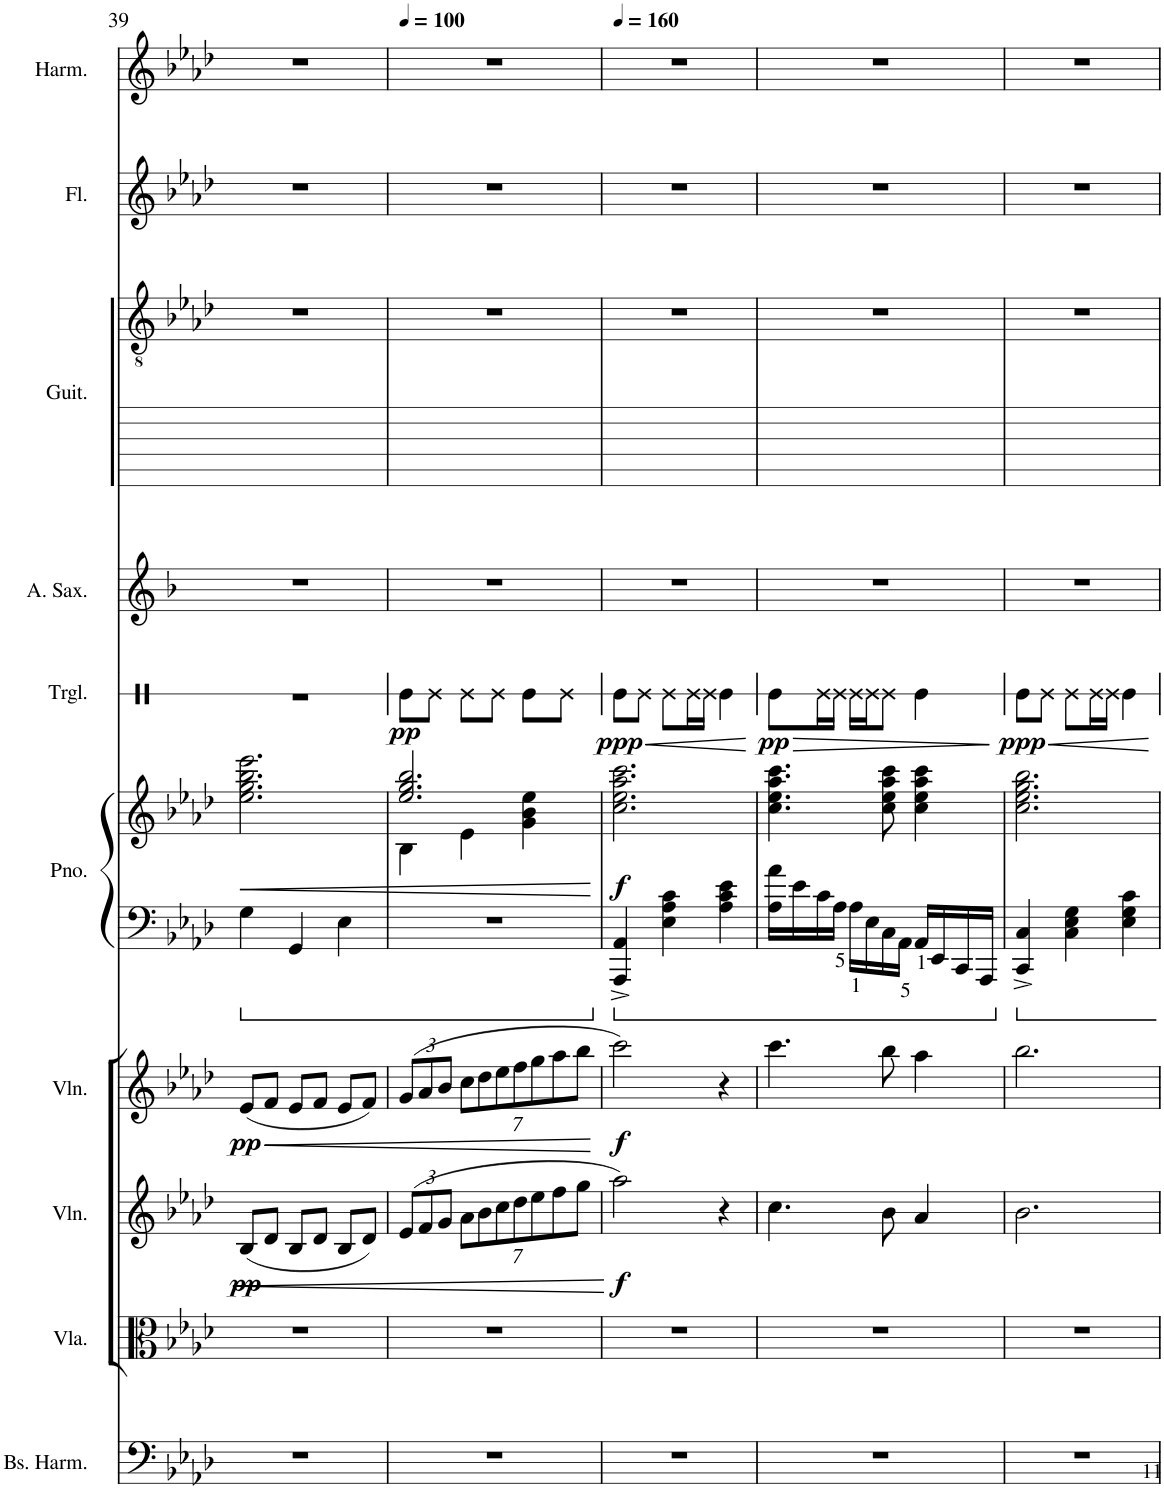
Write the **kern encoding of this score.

**kern	**kern	**kern	**dynam	**kern	**dynam	**kern	**kern	**dynam	**kern	**dynam	**kern	**kern	**kern	**kern	**kern
*part10	*part9	*part8	*part8	*part7	*part7	*part6	*part6	*part6	*part5	*part5	*part4	*part3	*part3	*part2	*part1
*staff12	*staff11	*staff10	*staff10	*staff9	*staff9	*staff8	*staff7	*staff7/8	*staff6	*staff6	*staff5	*staff4	*staff3	*staff2	*staff1
*I"Bass Harmonica	*I"Viola	*I"Violin	*	*I"Violin	*	*I"Piano	*	*	*I"Triangle	*	*I"Alto Saxophone	*I"Guitar	*	*I"Flute	*I"Harmonica
*I'Bs. Harm.	*I'Vla.	*I'Vln.	*	*I'Vln.	*	*I'Pno.	*	*	*I'Trgl.	*	*I'A. Sax.	*I'Guit.	*	*I'Fl.	*I'Harm.
!!LO:PB:g=z
*clefF4	*clefC3	*clefG2	*	*clefG2	*	*clefF4	*clefG2	*	*clefX	*	*clefG2	*	*clefGv2	*clefG2	*clefG2
*	*	*	*	*	*	*	*	*	*	*	*Trd5c9	*	*	*	*
*k[b-e-a-d-]	*k[b-e-a-d-]	*k[b-e-a-d-]	*	*k[b-e-a-d-]	*	*k[b-e-a-d-]	*k[b-e-a-d-]	*	*k[b-e-a-d-]	*	*k[b-]	*k[b-e-a-d-]	*k[b-e-a-d-]	*k[b-e-a-d-]	*k[b-e-a-d-]
*M3/4	*M3/4	*M3/4	*	*M3/4	*	*M3/4	*M3/4	*	*M3/4	*	*M3/4	*M3/4	*M3/4	*M3/4	*M3/4
=39	=39	=39	=39	=39	=39	=39	=39	=39	=39	=39	=39	=39	=39	=39	=39
!	!	!	!LO:DY:b	!	!LO:DY:b	!	!	!LO:HP:b	!	!	!	!	!	!	!
2.r	2.r	(<8B-/L	pp	(<8e-/L	pp	4G\	2.ee-\ 2.gg\ 2.bb-\ 2.eee-\	<	2.r	.	2.r	2.r	2.r	2.r	2.r
.	.	8d-/J	.	8f/J	.	.	.	.	.	.	.	.	.	.	.
.	.	8B-/L	.	8e-/L	.	4GG/	.	.	.	.	.	.	.	.	.
.	.	8d-/J	.	8f/J	.	.	.	.	.	.	.	.	.	.	.
.	.	8B-/L	.	8e-/L	.	4E-\	.	.	.	.	.	.	.	.	.
.	.	8d-/J)	.	8f/J)	.	.	.	.	.	.	.	.	.	.	.
=40	=40	=40	=40	=40	=40	=40	=40	=40	=40	=40	=40	=40	=40	=40	=40
*	*	*Xbrackettup	*	*Xbrackettup	*	*	*	*	*	*	*	*	*	*	*
*	*	*	*	*	*	*	*	*	*	*	*	*	*	*	*MM100
*	*	*	*	*	*	*	*^	*	*	*	*	*	*	*	*
!	!	!	!	!	!	!	!	!	!	!	!LO:DY:b	!	!	!	!	!
2.r	2.r	(>12e-/L	.	(>12g/L	.	2.r	2.ee-/ 2.gg/ 2.bb-/	4B-\	.	8Re\L	pp	2.r	2.r	2.r	2.r	2.r
.	.	12f/	.	12a-/	.	.	.	.	.	.	.	.	.	.	.	.
.	.	.	.	.	.	.	.	.	.	8Re\J	.	.	.	.	.	.
.	.	12g/J	.	12b-/J	.	.	.	.	.	.	.	.	.	.	.	.
.	.	14a-\L	.	14cc\L	.	.	.	4e-\	.	8Re\L	.	.	.	.	.	.
.	.	14b-\	.	14dd-\	.	.	.	.	.	.	.	.	.	.	.	.
.	.	.	.	.	.	.	.	.	.	8Re\J	.	.	.	.	.	.
.	.	14cc\	.	14ee-\	.	.	.	.	.	.	.	.	.	.	.	.
.	.	14dd-\	.	14ff\	.	.	.	.	.	.	.	.	.	.	.	.
.	.	.	.	.	.	.	.	4g\ 4b-\ 4ee-\	.	8Re\L	.	.	.	.	.	.
.	.	14ee-\	.	14gg\	.	.	.	.	.	.	.	.	.	.	.	.
.	.	14ff\	.	14aa-\	.	.	.	.	.	.	.	.	.	.	.	.
.	.	.	.	.	.	.	.	.	.	8Re\J	.	.	.	.	.	.
.	.	14gg\J	.	14bb-\J	.	.	.	.	.	.	.	.	.	.	.	.
*	*	*	*	*	*	*	*v	*v	*	*	*	*	*	*	*	*
.	.	.	.	.	.	.	.	[	.	.	.	.	.	.	.
=41	=41	=41	=41	=41	=41	=41	=41	=41	=41	=41	=41	=41	=41	=41	=41
*	*	*	*	*	*	*	*	*	*	*	*	*	*	*	*MM160
!	!	!	!LO:DY:b	!	!LO:DY:b	!	!	!LO:DY:b	!	!LO:HP:b	!	!	!	!	!
!	!	!	!	!	!	!	!	!	!	!LO:DY:n=1:b	!	!	!	!	!
2.r	2.r	2aa-\)	f	2ccc\)	f	4AAA-/^ 4AA-/^	2.cc\ 2.ee-\ 2.aa-\ 2.ccc\	f	8Re\L	< ppp	2.r	2.r	2.r	2.r	2.r
.	.	.	.	.	.	.	.	.	8Re\J	.	.	.	.	.	.
.	.	.	.	.	.	4E-\ 4A-\ 4c\	.	.	8Re\L	.	.	.	.	.	.
.	.	.	.	.	.	.	.	.	16Re\L	.	.	.	.	.	.
.	.	.	.	.	.	.	.	.	16Re\JJ	.	.	.	.	.	.
.	.	4r	.	4r	.	4A-\ 4c\ 4e-\	.	.	4Re\	.	.	.	.	.	.
.	.	.	.	.	.	.	.	.	.	[	.	.	.	.	.
=42	=42	=42	=42	=42	=42	=42	=42	=42	=42	=42	=42	=42	=42	=42	=42
!	!	!	!	!	!	!	!	!	!	!LO:HP:b	!	!	!	!	!
!	!	!	!	!	!	!	!	!	!	!LO:DY:n=1:b	!	!	!	!	!
2.r	2.r	4.cc\	.	4.ccc\	.	16A-\ 16a-\LL	4.cc\ 4.ee-\ 4.aa-\ 4.ccc\	.	8Re\L	> pp	2.r	2.r	2.r	2.r	2.r
.	.	.	.	.	.	16e-\	.	.	.	.	.	.	.	.	.
.	.	.	.	.	.	16c\	.	.	16Re\L	.	.	.	.	.	.
.	.	.	.	.	.	16A-\JJ	.	.	16Re\JJ	.	.	.	.	.	.
.	.	.	.	.	.	16A-\LL	.	.	16Re\LL	.	.	.	.	.	.
.	.	.	.	.	.	16E-\	.	.	16Re\J	.	.	.	.	.	.
.	.	8b-\	.	8bb-\	.	16C\	8cc\ 8ee-\ 8aa-\ 8ccc\	.	8Re\J	.	.	.	.	.	.
.	.	.	.	.	.	16AA-\JJ	.	.	.	.	.	.	.	.	.
.	.	4a-/	.	4aa-\	.	16AA-/LL	4cc\ 4ee-\ 4aa-\ 4ccc\	.	4Re\	.	.	.	.	.	.
.	.	.	.	.	.	16EE-/	.	.	.	.	.	.	.	.	.
.	.	.	.	.	.	16CC/	.	.	.	.	.	.	.	.	.
.	.	.	.	.	.	16AAA-/JJ	.	.	.	.	.	.	.	.	.
.	.	.	.	.	.	.	.	.	.	]	.	.	.	.	.
=43	=43	=43	=43	=43	=43	=43	=43	=43	=43	=43	=43	=43	=43	=43	=43
!	!	!	!	!	!	!	!	!	!	!LO:HP:b	!	!	!	!	!
!	!	!	!	!	!	!	!	!	!	!LO:DY:n=1:b	!	!	!	!	!
2.r	2.r	2.b-\	.	2.bb-\	.	4CC/^ 4C/^	2.cc\ 2.ee-\ 2.gg\ 2.bb-\	.	8Re\L	< ppp	2.r	2.r	2.r	2.r	2.r
.	.	.	.	.	.	.	.	.	8Re\J	.	.	.	.	.	.
.	.	.	.	.	.	4C\ 4E-\ 4G\	.	.	8Re\L	.	.	.	.	.	.
.	.	.	.	.	.	.	.	.	16Re\L	.	.	.	.	.	.
.	.	.	.	.	.	.	.	.	16Re\JJ	.	.	.	.	.	.
.	.	.	.	.	.	4E-\ 4G\ 4c\	.	.	4Re\	.	.	.	.	.	.
.	.	.	.	.	.	.	.	.	.	[	.	.	.	.	.
=	=	=	=	=	=	=	=	=	=	=	=	=	=	=	=
*-	*-	*-	*-	*-	*-	*-	*-	*-	*-	*-	*-	*-	*-	*-	*-
